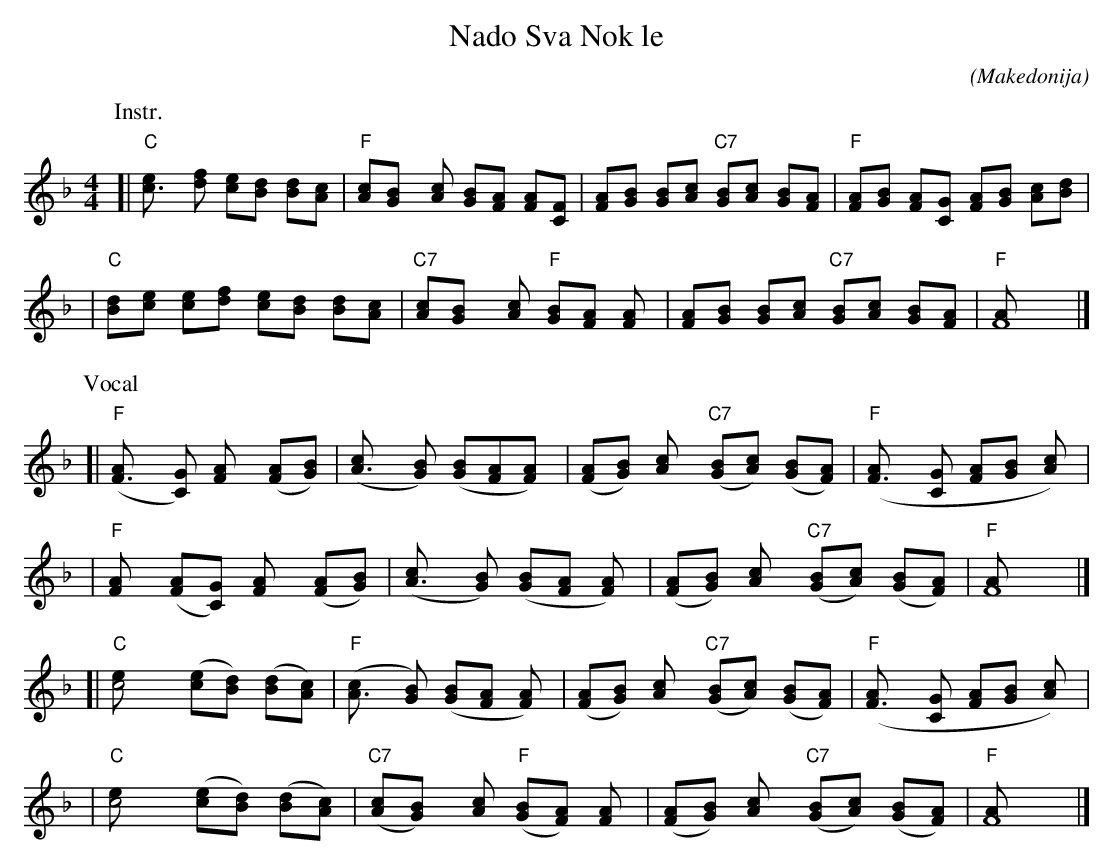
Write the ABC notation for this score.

X:1
T: Sva Nok le, Nado
C:
O: Makedonija
M: 4/4
L: 1/8
K: F
P: Instr.
[| "C"[c3e] [df] [ce][Bd] [Bd][Ac] | "F"[Ac][G2B] [Ac] [GB][FA] [FA][FC] \
| [FA][GB] [GB][Ac] "C7"[GB][Ac] [GB][FA] | "F"[FA][GB] [FA][CG] [FA][GB] [Ac][Bd] |
| "C"[dB][ce] [ce][df] [ce][Bd] [Bd][Ac] | "C7"[Ac][B2G] [Ac] "F"[GB][FA] [F2A] \
| [FA][GB] [GB][Ac] "C7"[GB][Ac] [GB][FA] | "F"[F8A] |]
P: Vocal
[| "F"([F3A] [GC]) [F2A] ([FA][GB]) | ([A3c] [GB]) ([GB][FA][F2A]) \
| ([FA][GB]) [A2c] "C7"([GB][Ac]) ([GB][FA]) | "F"([F3A] [CG] [FA][GB] [A2c]) |
| "F"[F2A] ([FA][CG]) [F2A] ([FA][GB]) | ([A3c] [GB]) ([GB][FA] [F2A]) \
| ([FA][GB]) [A2c] "C7"([GB][Ac]) ([GB][FA]) | "F"[F8A] |]
[| "C"[c4e] ([ce][Bd]) ([Bd][Ac]) | "F"([A3c] [GB]) ([GB][FA] [F2A]) \
| ([FA][GB]) [A2c] "C7"([GB][Ac]) ([GB][FA]) | "F"([F3A] [CG] [FA][GB] [A2c]) |
| "C"[c4e] ([ce][Bd]) ([Bd][Ac]) | "C7"([Ac][B2G]) [Ac] "F"([GB][FA]) [F2A] \
| ([FA][GB]) [A2c] "C7"([GB][Ac]) ([GB][FA]) | "F"[F8A] |]
